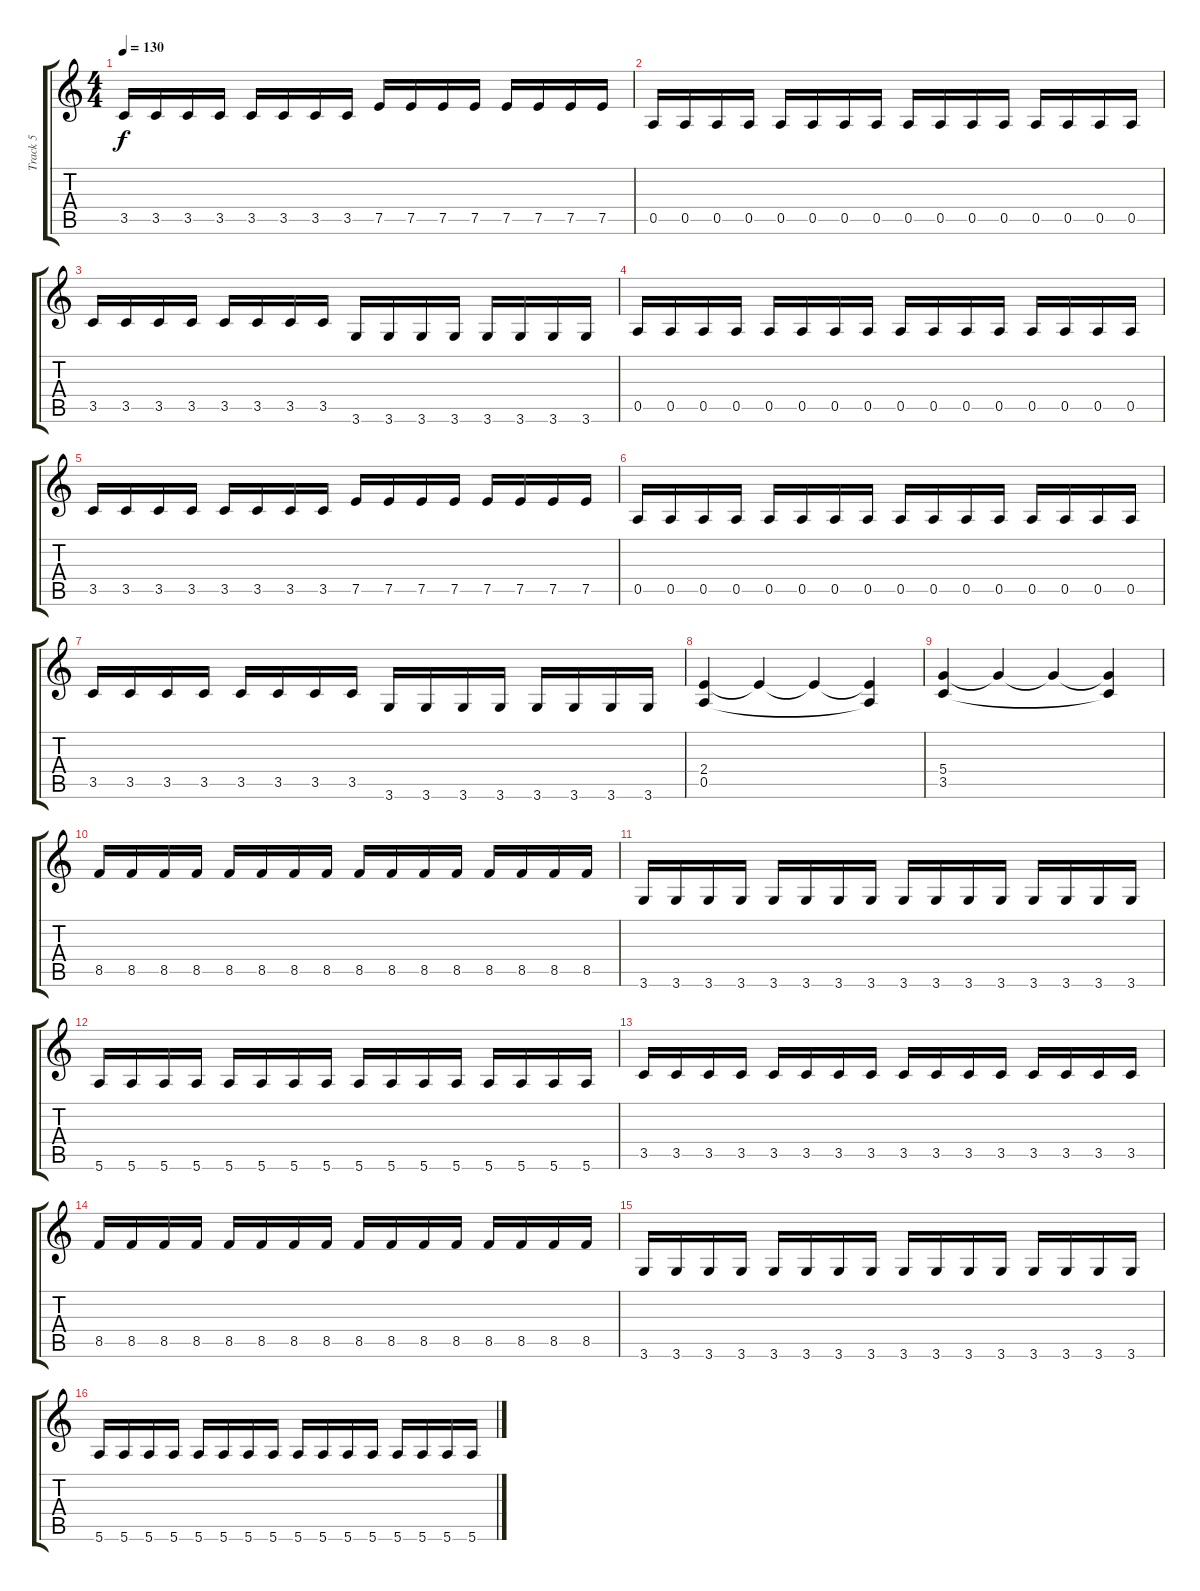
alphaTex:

\track ("Track 5" "Track 5") {instrument electricbassfinger}
\staff {score tabs}
\tuning (E4 B3 G3 D3 A2 E2) {hide}
\ts (4 4)
\tempo 130
\clef g2
\ks c
3.5.16{dy f} 3.5.16 3.5.16 3.5.16 3.5.16 3.5.16 3.5.16 3.5.16 7.5.16 7.5.16 7.5.16 7.5.16 7.5.16 7.5.16 7.5.16 7.5.16 |
0.5.16 0.5.16 0.5.16 0.5.16 0.5.16 0.5.16 0.5.16 0.5.16 0.5.16 0.5.16 0.5.16 0.5.16 0.5.16 0.5.16 0.5.16 0.5.16 |
3.5.16 3.5.16 3.5.16 3.5.16 3.5.16 3.5.16 3.5.16 3.5.16 3.6.16 3.6.16 3.6.16 3.6.16 3.6.16 3.6.16 3.6.16 3.6.16 |
0.5.16 0.5.16 0.5.16 0.5.16 0.5.16 0.5.16 0.5.16 0.5.16 0.5.16 0.5.16 0.5.16 0.5.16 0.5.16 0.5.16 0.5.16 0.5.16 |
3.5.16 3.5.16 3.5.16 3.5.16 3.5.16 3.5.16 3.5.16 3.5.16 7.5.16 7.5.16 7.5.16 7.5.16 7.5.16 7.5.16 7.5.16 7.5.16 |
0.5.16 0.5.16 0.5.16 0.5.16 0.5.16 0.5.16 0.5.16 0.5.16 0.5.16 0.5.16 0.5.16 0.5.16 0.5.16 0.5.16 0.5.16 0.5.16 |
3.5.16 3.5.16 3.5.16 3.5.16 3.5.16 3.5.16 3.5.16 3.5.16 3.6.16 3.6.16 3.6.16 3.6.16 3.6.16 3.6.16 3.6.16 3.6.16 |
(2.4 0.5).4 2.4{t}.4 2.4{t}.4 (2.4{t} 0.5{t}).4 |
(5.4 3.5).4 5.4{t}.4 5.4{t}.4 (5.4{t} 3.5{t}).4 |
8.5.16 8.5.16 8.5.16 8.5.16 8.5.16 8.5.16 8.5.16 8.5.16 8.5.16 8.5.16 8.5.16 8.5.16 8.5.16 8.5.16 8.5.16 8.5.16 |
3.6.16 3.6.16 3.6.16 3.6.16 3.6.16 3.6.16 3.6.16 3.6.16 3.6.16 3.6.16 3.6.16 3.6.16 3.6.16 3.6.16 3.6.16 3.6.16 |
5.6.16 5.6.16 5.6.16 5.6.16 5.6.16 5.6.16 5.6.16 5.6.16 5.6.16 5.6.16 5.6.16 5.6.16 5.6.16 5.6.16 5.6.16 5.6.16 |
3.5.16 3.5.16 3.5.16 3.5.16 3.5.16 3.5.16 3.5.16 3.5.16 3.5.16 3.5.16 3.5.16 3.5.16 3.5.16 3.5.16 3.5.16 3.5.16 |
8.5.16 8.5.16 8.5.16 8.5.16 8.5.16 8.5.16 8.5.16 8.5.16 8.5.16 8.5.16 8.5.16 8.5.16 8.5.16 8.5.16 8.5.16 8.5.16 |
3.6.16 3.6.16 3.6.16 3.6.16 3.6.16 3.6.16 3.6.16 3.6.16 3.6.16 3.6.16 3.6.16 3.6.16 3.6.16 3.6.16 3.6.16 3.6.16 |
5.6.16 5.6.16 5.6.16 5.6.16 5.6.16 5.6.16 5.6.16 5.6.16 5.6.16 5.6.16 5.6.16 5.6.16 5.6.16 5.6.16 5.6.16 5.6.16
